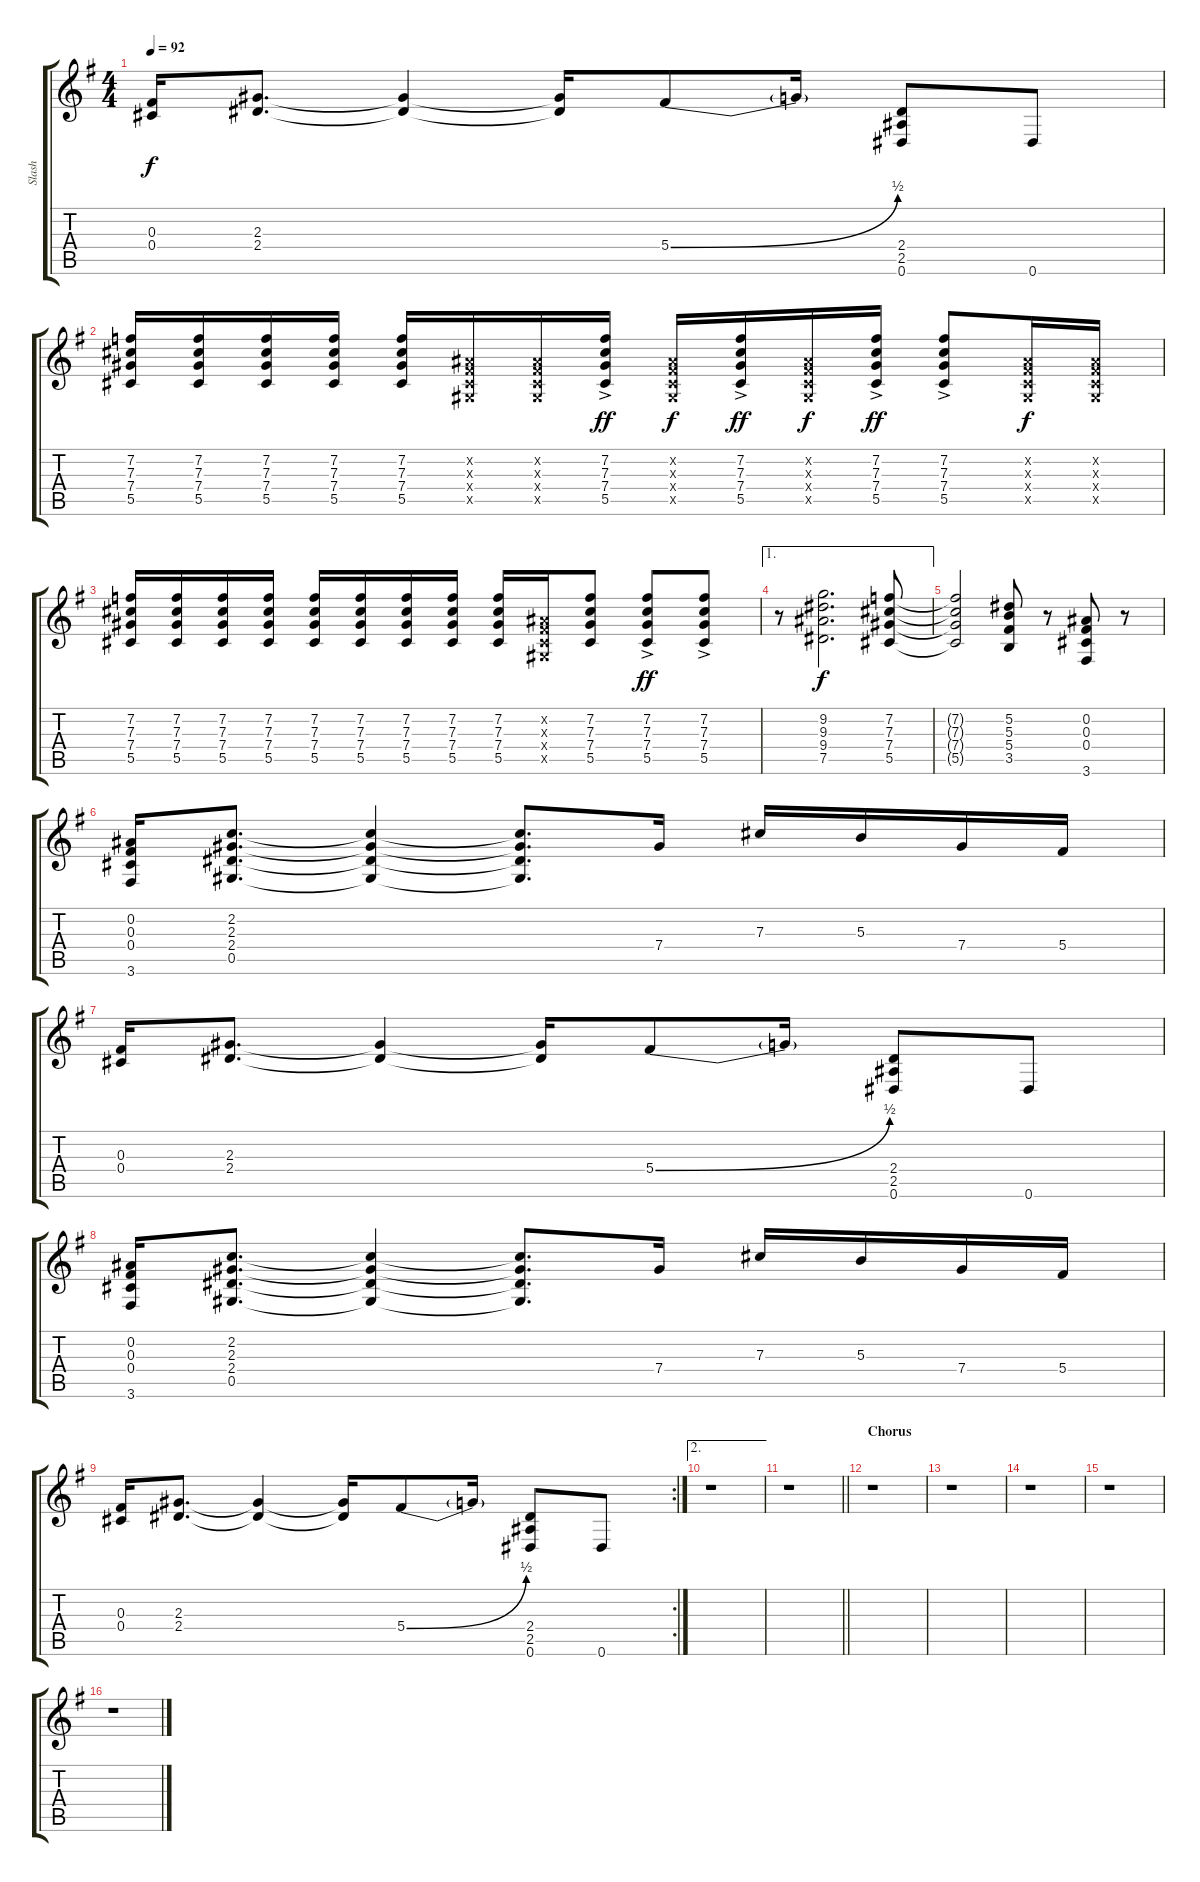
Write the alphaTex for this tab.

\track ("Slash" "Slash") {instrument acousticguitarsteel}
\staff {score tabs}
\tuning (Eb4 Bb3 Gb3 Db3 Ab2 Eb2) {hide}
\ts (4 4)
\tempo 92
\clef g2
\ks g
(0.3 0.4).16{dy f} (2.3 2.4).8{d} (2.3{t} 2.4{t}).4 (2.3{t} 2.4{t}).16 5.4{be (bend 0 0 60 2)}.8 5.4{t}.16 (2.4 2.5 0.6).8 0.6.8 |
(7.2 7.3 7.4 5.5).16 (7.2 7.3 7.4 5.5).16 (7.2 7.3 7.4 5.5).16 (7.2 7.3 7.4 5.5).16 (7.2 7.3 7.4 5.5).16 (0.2{x} 0.3{x} 0.4{x} 0.5{x}).16 (0.2{x} 0.3{x} 0.4{x} 0.5{x}).16 (7.2{ac} 7.3{ac} 7.4{ac} 5.5{ac}).16{dy ff} (0.2{x} 0.3{x} 0.4{x} 0.5{x}).16{dy f} (7.2{ac} 7.3{ac} 7.4{ac} 5.5{ac}).16{dy ff} (0.2{x} 0.3{x} 0.4{x} 0.5{x}).16{dy f} (7.2{ac} 7.3{ac} 7.4{ac} 5.5{ac}).16{dy ff} (7.2{ac} 7.3{ac} 7.4{ac} 5.5{ac}).8 (0.2{x} 0.3{x} 0.4{x} 0.5{x}).16{dy f} (0.2{x} 0.3{x} 0.4{x} 0.5{x}).16 |
(7.2 7.3 7.4 5.5).16 (7.2 7.3 7.4 5.5).16 (7.2 7.3 7.4 5.5).16 (7.2 7.3 7.4 5.5).16 (7.2 7.3 7.4 5.5).16 (7.2 7.3 7.4 5.5).16 (7.2 7.3 7.4 5.5).16 (7.2 7.3 7.4 5.5).16 (7.2 7.3 7.4 5.5).16 (0.2{x} 0.3{x} 0.4{x} 0.5{x}).16 (7.2 7.3 7.4 5.5).8 (7.2{ac} 7.3{ac} 7.4{ac} 5.5{ac}).8{dy ff} (7.2{ac} 7.3{ac} 7.4{ac} 5.5{ac}).8 |
\ae 1
r.8 (9.2 9.3 9.4 7.5).2{d dy f} (7.2 7.3 7.4 5.5).8 |
(7.2{t} 7.3{t} 7.4{t} 5.5{t}).2 (5.2 5.3 5.4 3.5).8 r.8 (0.2 0.3 0.4 3.6).8 r.8 |
(0.2 0.3 0.4 3.6).16 (2.2 2.3 2.4 0.5).8{d} (2.2{t} 2.3{t} 2.4{t} 0.5{t}).4 (2.2{t} 2.3{t} 2.4{t} 0.5{t}).8{d} 7.4.16 7.3.16 5.3.16 7.4.16 5.4.16 |
(0.3 0.4).16 (2.3 2.4).8{d} (2.3{t} 2.4{t}).4 (2.3{t} 2.4{t}).16 5.4{be (bend 0 0 60 2)}.8 5.4{t}.16 (2.4 2.5 0.6).8 0.6.8 |
(0.2 0.3 0.4 3.6).16 (2.2 2.3 2.4 0.5).8{d} (2.2{t} 2.3{t} 2.4{t} 0.5{t}).4 (2.2{t} 2.3{t} 2.4{t} 0.5{t}).8{d} 7.4.16 7.3.16 5.3.16 7.4.16 5.4.16 |
\rc 2
(0.3 0.4).16 (2.3 2.4).8{d} (2.3{t} 2.4{t}).4 (2.3{t} 2.4{t}).16 5.4{be (bend 0 0 60 2)}.8 5.4{t}.16 (2.4 2.5 0.6).8 0.6.8 |
\ae 2
r.1 |
\barLineRight lightlight
r.1 |
\section ("" "Chorus")
r.1 |
r.1 |
r.1 |
r.1 |
r.1
